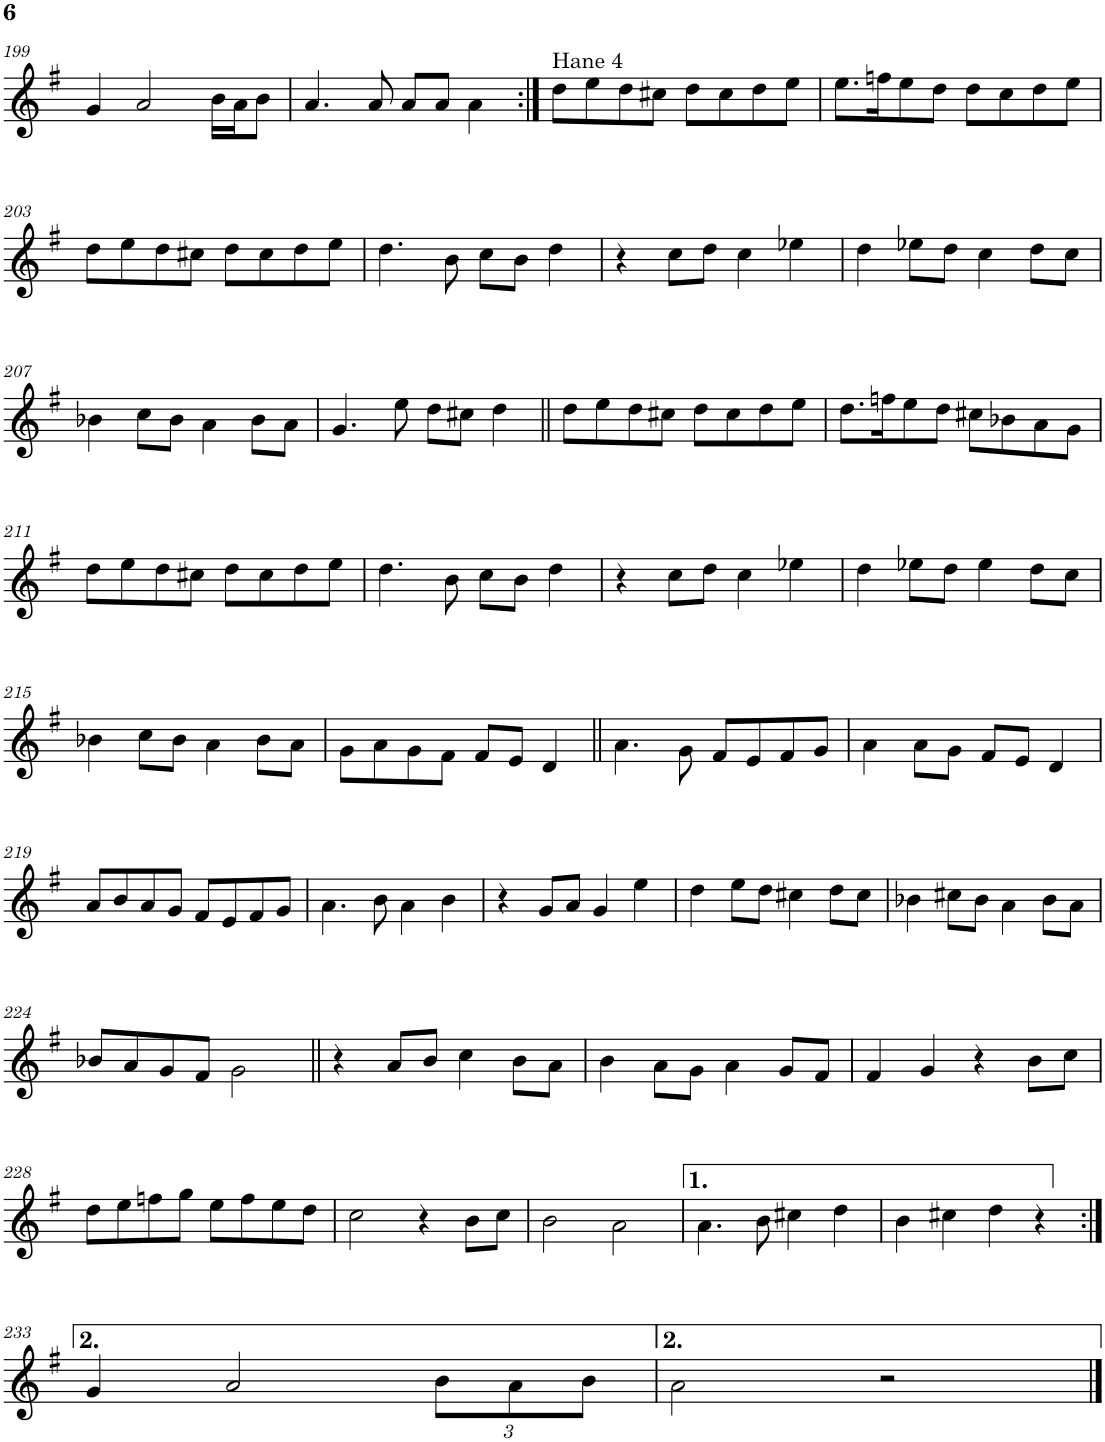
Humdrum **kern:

**kern
*part1
*staff1
*I"Voice
*I'Vo.
!!LO:PB:g=z
*clefG2
*k[f#]
*M4/4
*met(c)
=199
4g/
2a/
16b\LL
16a\J
8b\J
=200
4.a/
8a/
8a/L
8a/J
4a\
=201:|!
!LO:TX:a:t=Hane 4
8dd\L
8ee\
8dd\
8cc#X\J
8dd\L
8cc#\
8dd\
8ee\J
=202
8.ee\L
16ffn\K
8ee\
8dd\J
8dd\L
8cc\
8dd\
8ee\J
!!LO:LB:g=z
=203
8dd\L
8ee\
8dd\
8cc#X\J
8dd\L
8cc#\
8dd\
8ee\J
=204
4.dd\
8b\
8cc\L
8b\J
4dd\
=205
4r
8cc\L
8dd\J
4cc\
4ee-X\
=206
4dd\
8ee-X\L
8dd\J
4cc\
8dd\L
8cc\J
!!LO:LB:g=z
=207
4b-X\
8cc\L
8b-\J
4a\
8b-\L
8a\J
=208
4.g/
8ee\
8dd\L
8cc#X\J
4dd\
=209||
8dd\L
8ee\
8dd\
8cc#X\J
8dd\L
8cc#\
8dd\
8ee\J
=210
8.dd\L
16ffn\K
8ee\
8dd\J
8cc#X\L
8b-X\
8a\
8g\J
!!LO:LB:g=z
=211
8dd\L
8ee\
8dd\
8cc#X\J
8dd\L
8cc#\
8dd\
8ee\J
=212
4.dd\
8b\
8cc\L
8b\J
4dd\
=213
4r
8cc\L
8dd\J
4cc\
4ee-X\
=214
4dd\
8ee-X\L
8dd\J
4ee-\
8dd\L
8cc\J
!!LO:LB:g=z
=215
4b-X\
8cc\L
8b-\J
4a\
8b-\L
8a\J
=216
8g\L
8a\
8g\
8f#\J
8f#/L
8e/J
4d/
=217||
4.a\
8g\
8f#/L
8e/
8f#/
8g/J
=218
4a\
8a\L
8g\J
8f#/L
8e/J
4d/
!!LO:LB:g=z
=219
8a/L
8b/
8a/
8g/J
8f#/L
8e/
8f#/
8g/J
=220
4.a\
8b\
4a\
4b\
=221
4r
8g/L
8a/J
4g/
4ee\
=222
4dd\
8ee\L
8dd\J
4cc#X\
8dd\L
8cc#\J
=223
4b-X\
8cc#X\L
8b-\J
4a\
8b-\L
8a\J
!!LO:LB:g=z
=224
8b-X/L
8a/
8g/
8f#/J
2g\
=225||
4r
8a/L
8b/J
4cc\
8b\L
8a\J
=226
4b\
8a\L
8g\J
4a\
8g/L
8f#/J
=227
4f#/
4g/
4r
8b\L
8cc\J
!!LO:LB:g=z
=228
8dd\L
8ee\
8ffn\
8gg\J
8ee\L
8ff\
8ee\
8dd\J
=229
2cc\
4r
8b\L
8cc\J
=230
2b\
2a\
=231
4.a\
8b\
4cc#X\
4dd\
=232
4b\
4cc#X\
4dd\
4r
!!LO:LB:g=z
=233:|!
4g/
2a/
*Xbrackettup
12b\L
12a\
12b\J
=234
2a\
2r
==
*-
